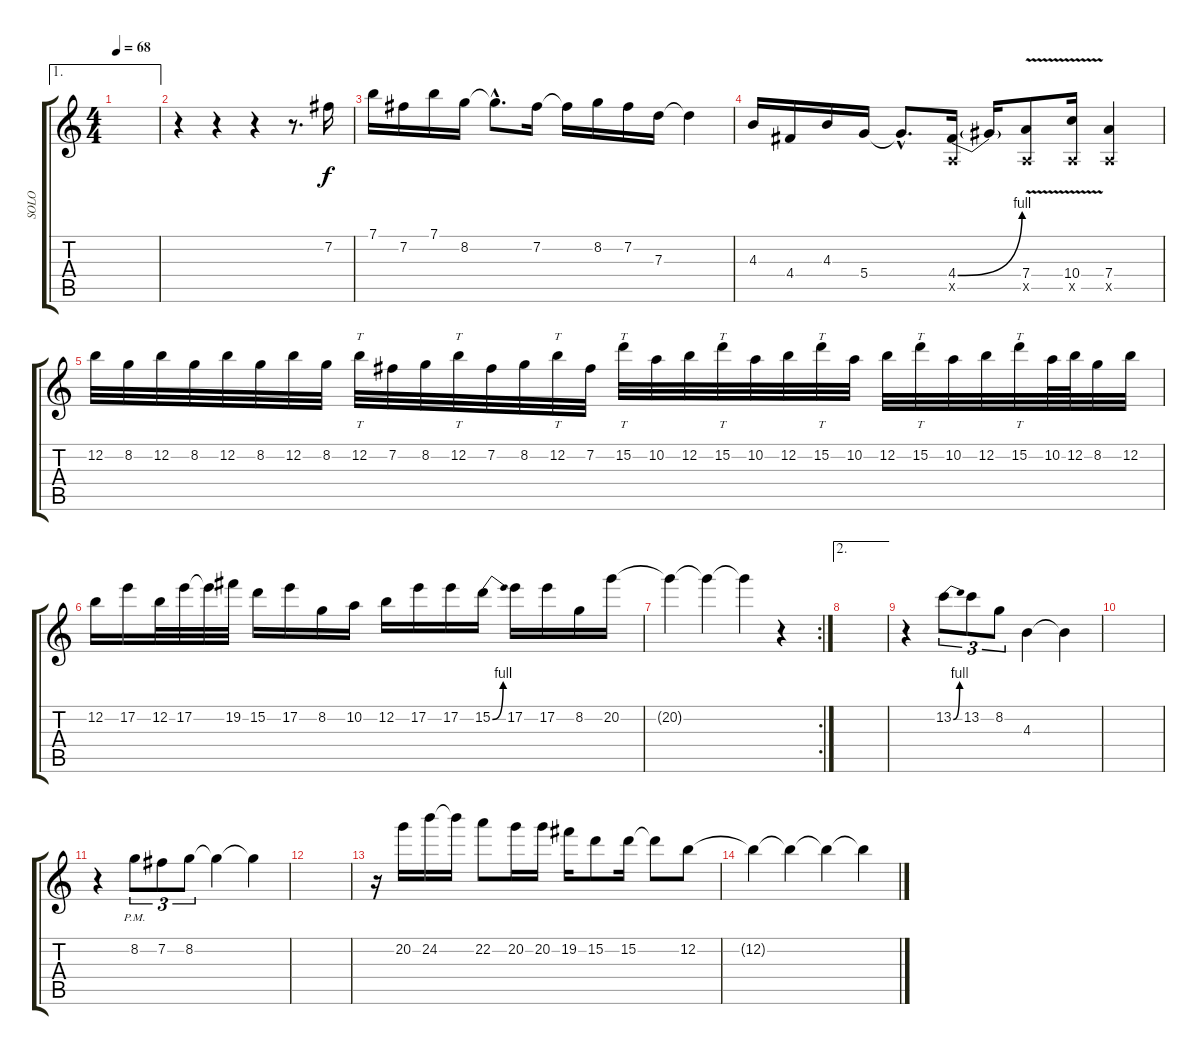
\track ("SOLO" "SOLO") {instrument overdrivenguitar}
\staff {score tabs}
\tuning (E4 B3 G3 D3 A2 E2) {hide}
\ae 1
\ts (4 4)
\tempo 68
\clef g2
\ks c
|
r.4 r.4 r.4 r.8{d} 7.2.16 |
7.1.16 7.2.16 7.1.16 8.2.16 8.2{hac t}.8{d} 7.2.16 7.2{t}.16 8.2.16 7.2.16 7.3.16 7.3{t}.4 |
4.3.16 4.4.16 4.3.16 5.4.16 5.4{hac t}.8{d} (4.4{be (bend 0 0 60 4)} 0.5{x}).16 4.4{t}.16 (7.4{v} 0.5{x}).8 (10.4{v} 0.5{x}).16 (7.4 0.5{x}).4 |
12.2.32 8.2.32 12.2.32 8.2.32 12.2.32 8.2.32 12.2.32 8.2.32 12.2.32{tt} 7.2.32 8.2.32 12.2.32{tt} 7.2.32 8.2.32 12.2.32{tt} 7.2.32 15.2.32{tt} 10.2.32 12.2.32 15.2.32{tt} 10.2.32 12.2.32 15.2.32{tt} 10.2.32 12.2.32 15.2.32{tt} 10.2.32 12.2.32 15.2.32{tt} 10.2.64 12.2.64 8.2.32 12.2.32 |
12.2.16 17.2.16 12.2.32 17.2.32 17.2{t}.32 19.2.32 15.2.16 17.2.16 8.2.16 10.2.16 12.2.16 17.2.16 17.2.16 15.2{be (bend 0 0 60 4)}.16 17.2.16 17.2.16 8.2.16 20.2.16 |
\rc 2
20.2{t}.4 20.2{t}.4 20.2{t}.4 r.4 |
\ae 2
|
r.4 13.2{be (bend 0 0 60 4)}.8{tu (3 2)} 13.2.8{tu (3 2)} 8.2.8{tu (3 2)} 4.3.4 4.3{t}.4 |
|
r.4 8.2{pm}.8{tu (3 2)} 7.2.8{tu (3 2)} 8.2.8{tu (3 2)} 8.2{t}.4 8.2{t}.4 |
|
r.16 20.2.16 24.2.16 24.2{t}.16 22.2.8 20.2.16 20.2.16 19.2.16 15.2.8 15.2.16 15.2{t}.8 12.2.8 |
12.2{t}.4 12.2{t}.4 12.2{t}.4 12.2{t}.4
